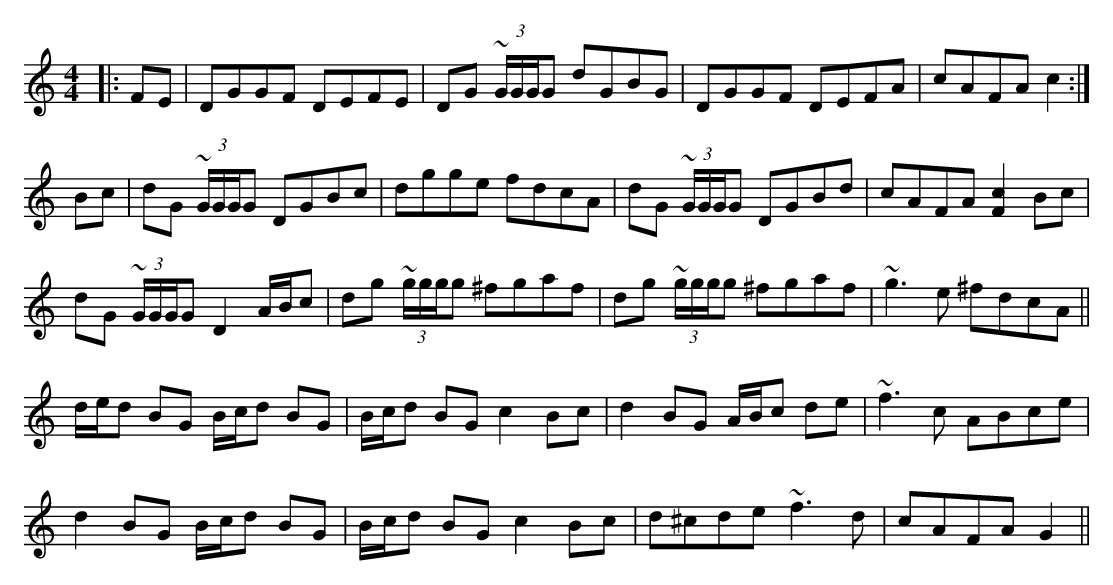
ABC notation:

X:1
M:4/4
K:Gmix
|:FE|DGGF DEFE |DG ~(3G/G/G/G dGBG |DGGF DEFA |cAFA c2:|
Bc|dG ~(3G/G/G/G DGBc|dgge fdcA |dG ~(3G/G/G/G DGBd|cAFA [c2F2] Bc|
dG ~(3G/G/G/G D2 A/B/c|dg ~(3g/g/g/g ^fgaf |dg ~(3g/g/g/g ^fgaf|~g3 e ^fdcA||
d/e/d BG B/c/d BG|B/c/d BG c2Bc|d2 BG A/B/c de|~f3 c ABce|
d2 BG B/c/d BG|B/c/d BG c2 Bc|d^cde ~f3 d|cAFA G2||
